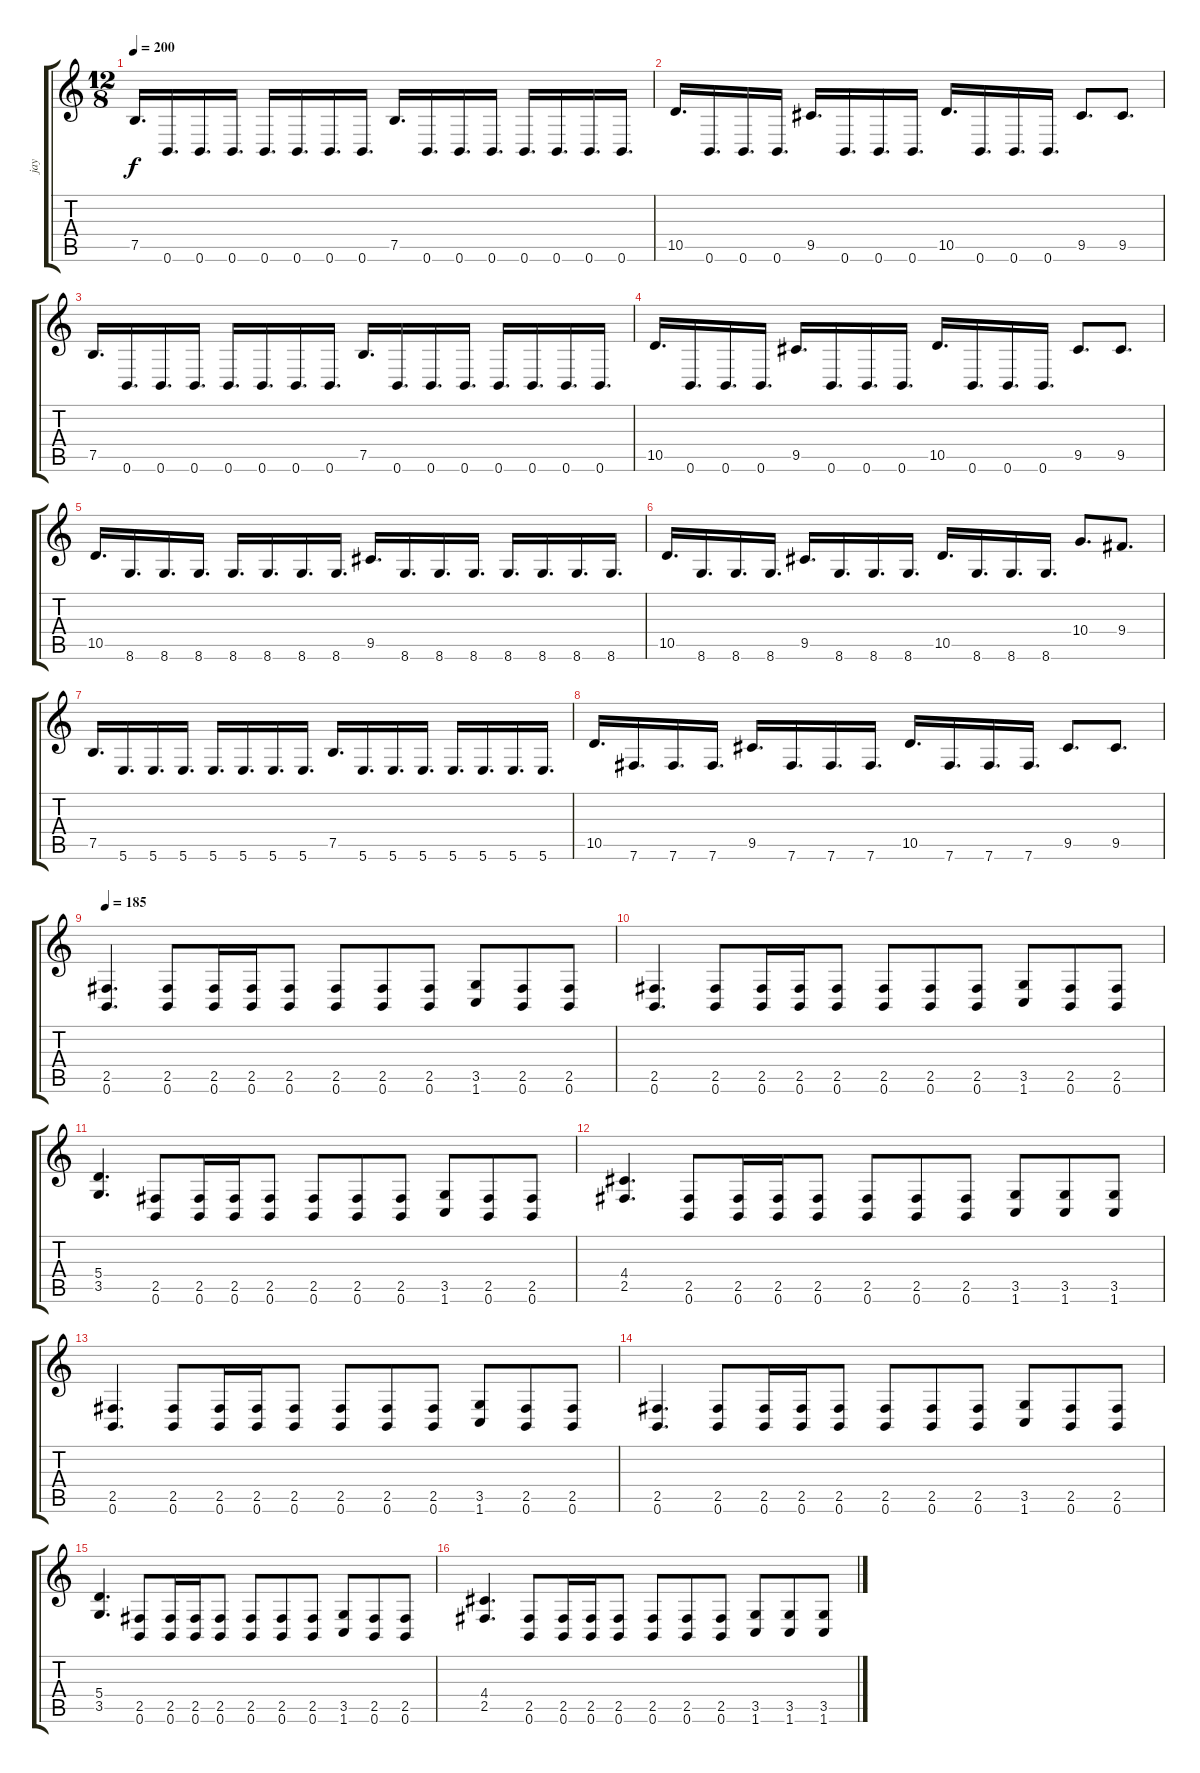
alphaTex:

\track ("jay" "jay") {instrument overdrivenguitar}
\staff {score tabs}
\tuning (B3 Gb3 D3 A2 E2 B1) {hide}
\ts (12 8)
\tempo 200
\clef g2
\ks c
7.5.16{d dy f} 0.6.16{d} 0.6.16{d} 0.6.16{d} 0.6.16{d} 0.6.16{d} 0.6.16{d} 0.6.16{d} 7.5.16{d} 0.6.16{d} 0.6.16{d} 0.6.16{d} 0.6.16{d} 0.6.16{d} 0.6.16{d} 0.6.16{d} |
10.5.16{d} 0.6.16{d} 0.6.16{d} 0.6.16{d} 9.5.16{d} 0.6.16{d} 0.6.16{d} 0.6.16{d} 10.5.16{d} 0.6.16{d} 0.6.16{d} 0.6.16{d} 9.5.8{d} 9.5.8{d} |
7.5.16{d} 0.6.16{d} 0.6.16{d} 0.6.16{d} 0.6.16{d} 0.6.16{d} 0.6.16{d} 0.6.16{d} 7.5.16{d} 0.6.16{d} 0.6.16{d} 0.6.16{d} 0.6.16{d} 0.6.16{d} 0.6.16{d} 0.6.16{d} |
10.5.16{d} 0.6.16{d} 0.6.16{d} 0.6.16{d} 9.5.16{d} 0.6.16{d} 0.6.16{d} 0.6.16{d} 10.5.16{d} 0.6.16{d} 0.6.16{d} 0.6.16{d} 9.5.8{d} 9.5.8{d} |
10.5.16{d} 8.6.16{d} 8.6.16{d} 8.6.16{d} 8.6.16{d} 8.6.16{d} 8.6.16{d} 8.6.16{d} 9.5.16{d} 8.6.16{d} 8.6.16{d} 8.6.16{d} 8.6.16{d} 8.6.16{d} 8.6.16{d} 8.6.16{d} |
10.5.16{d} 8.6.16{d} 8.6.16{d} 8.6.16{d} 9.5.16{d} 8.6.16{d} 8.6.16{d} 8.6.16{d} 10.5.16{d} 8.6.16{d} 8.6.16{d} 8.6.16{d} 10.4.8{d} 9.4.8{d} |
7.5.16{d} 5.6.16{d} 5.6.16{d} 5.6.16{d} 5.6.16{d} 5.6.16{d} 5.6.16{d} 5.6.16{d} 7.5.16{d} 5.6.16{d} 5.6.16{d} 5.6.16{d} 5.6.16{d} 5.6.16{d} 5.6.16{d} 5.6.16{d} |
10.5.16{d} 7.6.16{d} 7.6.16{d} 7.6.16{d} 9.5.16{d} 7.6.16{d} 7.6.16{d} 7.6.16{d} 10.5.16{d} 7.6.16{d} 7.6.16{d} 7.6.16{d} 9.5.8{d} 9.5.8{d} |
\tempo 210
\tempo 185
(2.5 0.6).4{d} (2.5 0.6).8 (2.5 0.6).16 (2.5 0.6).16 (2.5 0.6).8 (2.5 0.6).8 (2.5 0.6).8 (2.5 0.6).8 (3.5 1.6).8 (2.5 0.6).8 (2.5 0.6).8 |
(2.5 0.6).4{d} (2.5 0.6).8 (2.5 0.6).16 (2.5 0.6).16 (2.5 0.6).8 (2.5 0.6).8 (2.5 0.6).8 (2.5 0.6).8 (3.5 1.6).8 (2.5 0.6).8 (2.5 0.6).8 |
(5.4 3.5).4{d} (2.5 0.6).8 (2.5 0.6).16 (2.5 0.6).16 (2.5 0.6).8 (2.5 0.6).8 (2.5 0.6).8 (2.5 0.6).8 (3.5 1.6).8 (2.5 0.6).8 (2.5 0.6).8 |
(4.4 2.5).4{d} (2.5 0.6).8 (2.5 0.6).16 (2.5 0.6).16 (2.5 0.6).8 (2.5 0.6).8 (2.5 0.6).8 (2.5 0.6).8 (3.5 1.6).8 (3.5 1.6).8 (3.5 1.6).8 |
(2.5 0.6).4{d} (2.5 0.6).8 (2.5 0.6).16 (2.5 0.6).16 (2.5 0.6).8 (2.5 0.6).8 (2.5 0.6).8 (2.5 0.6).8 (3.5 1.6).8 (2.5 0.6).8 (2.5 0.6).8 |
(2.5 0.6).4{d} (2.5 0.6).8 (2.5 0.6).16 (2.5 0.6).16 (2.5 0.6).8 (2.5 0.6).8 (2.5 0.6).8 (2.5 0.6).8 (3.5 1.6).8 (2.5 0.6).8 (2.5 0.6).8 |
(5.4 3.5).4{d} (2.5 0.6).8 (2.5 0.6).16 (2.5 0.6).16 (2.5 0.6).8 (2.5 0.6).8 (2.5 0.6).8 (2.5 0.6).8 (3.5 1.6).8 (2.5 0.6).8 (2.5 0.6).8 |
(4.4 2.5).4{d} (2.5 0.6).8 (2.5 0.6).16 (2.5 0.6).16 (2.5 0.6).8 (2.5 0.6).8 (2.5 0.6).8 (2.5 0.6).8 (3.5 1.6).8 (3.5 1.6).8 (3.5 1.6).8
